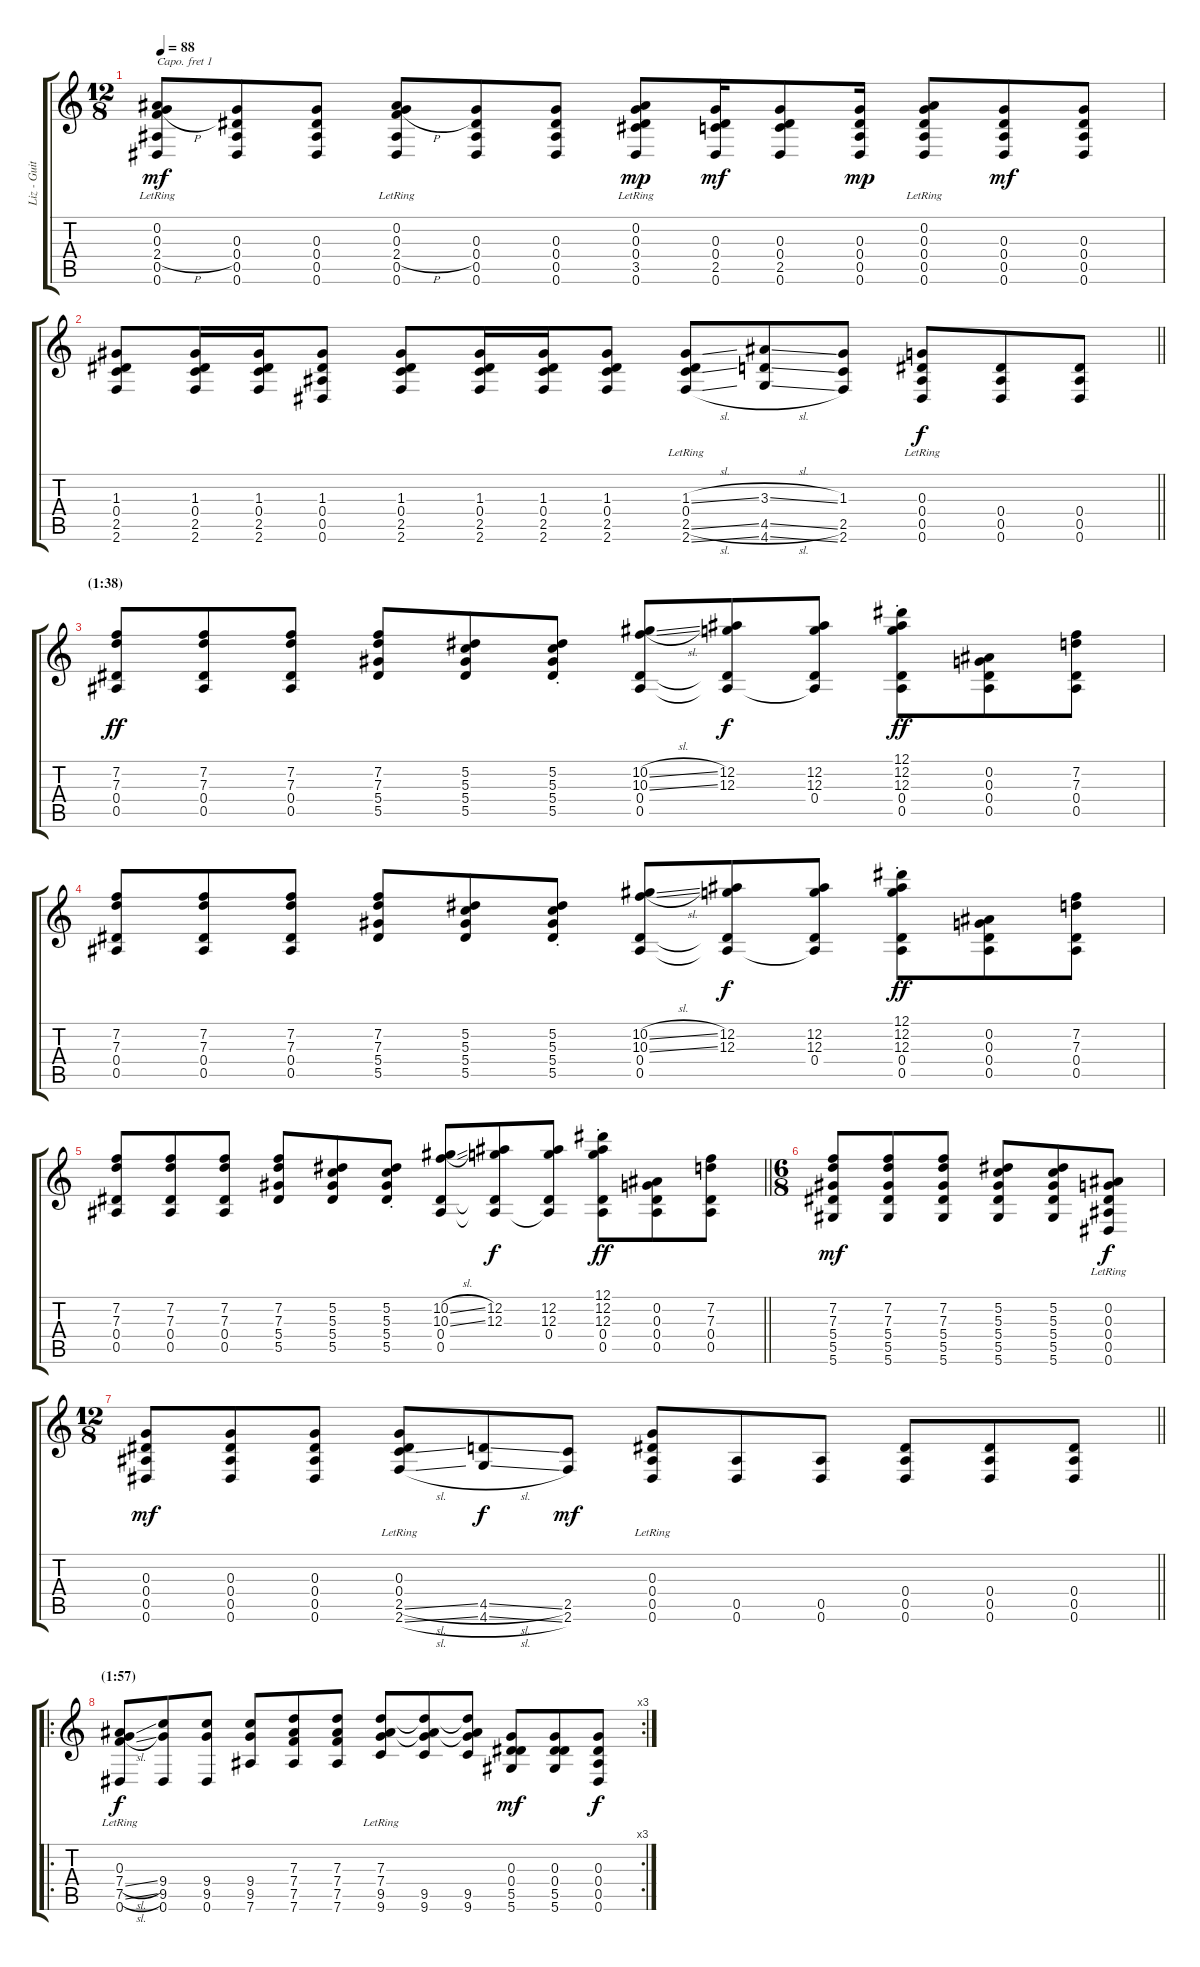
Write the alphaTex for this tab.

\track ("Liz - Guitar" "Liz - Guit") {instrument electricguitarclean}
\staff {score tabs}
\capo 1
\tuning (D4 A3 Gb3 D3 A2 D2) {hide}
\ts (12 8)
\tempo 88
\clef g2
\ks c
(0.2{lr} 0.3 2.4{h} 0.5 0.6).8{dy mf} (0.3 0.4 0.5 0.6).8 (0.3 0.4 0.5 0.6).8 (0.2{lr} 0.3 2.4{h} 0.5 0.6).8 (0.3 0.4 0.5 0.6).8 (0.3 0.4 0.5 0.6).8 (0.2{lr} 0.3 0.4 3.5 0.6).8{dy mp} (0.3 0.4 2.5 0.6).16{dy mf} (0.3 0.4 2.5 0.6).8 (0.3 0.4 0.5 0.6).16{dy mp} (0.2{lr} 0.3 0.4 0.5 0.6).8 (0.3 0.4 0.5 0.6).8{dy mf} (0.3 0.4 0.5 0.6).8 |
\barLineRight lightlight
(1.3 0.4 2.5 2.6).8 (1.3 0.4 2.5 2.6).16 (1.3 0.4 2.5 2.6).16 (1.3 0.4 0.5 0.6).8 (1.3 0.4 2.5 2.6).8 (1.3 0.4 2.5 2.6).16 (1.3 0.4 2.5 2.6).16 (1.3 0.4 2.5 2.6).8 (1.3{sl} 0.4{lr} 2.5{sl} 2.6{sl}).8 (3.3{sl} 4.5{sl} 4.6{sl}).8 (1.3 2.5 2.6).8 (0.3{lr} 0.4 0.5 0.6).8{dy f} (0.4 0.5 0.6).8 (0.4 0.5 0.6).8 |
\section ("" "(1:38)")
(7.2 7.3 0.4 0.5).8{dy ff} (7.2 7.3 0.4 0.5).8 (7.2 7.3 0.4 0.5).8 (7.2 7.3 5.4 5.5).8 (5.2 5.3 5.4 5.5).8 (5.2{st} 5.3{st} 5.4{st} 5.5).8 (10.2{sl} 10.3{sl} 0.4 0.5).8 (12.2 12.3 0.4{t} 0.5{t}).8{dy f} (12.2 12.3 0.4 0.5{t}).8 (12.1{st} 12.2{st} 12.3{st} 0.4 0.5).8{dy ff} (0.2 0.3 0.4 0.5).8 (7.2 7.3 0.4 0.5).8 |
(7.2 7.3 0.4 0.5).8 (7.2 7.3 0.4 0.5).8 (7.2 7.3 0.4 0.5).8 (7.2 7.3 5.4 5.5).8 (5.2 5.3 5.4 5.5).8 (5.2{st} 5.3{st} 5.4{st} 5.5).8 (10.2{sl} 10.3{sl} 0.4 0.5).8 (12.2 12.3 0.4{t} 0.5{t}).8{dy f} (12.2 12.3 0.4 0.5{t}).8 (12.1{st} 12.2{st} 12.3{st} 0.4 0.5).8{dy ff} (0.2 0.3 0.4 0.5).8 (7.2 7.3 0.4 0.5).8 |
\barLineRight lightlight
(7.2 7.3 0.4 0.5).8 (7.2 7.3 0.4 0.5).8 (7.2 7.3 0.4 0.5).8 (7.2 7.3 5.4 5.5).8 (5.2 5.3 5.4 5.5).8 (5.2{st} 5.3{st} 5.4{st} 5.5).8 (10.2{sl} 10.3{sl} 0.4 0.5).8 (12.2 12.3 0.4{t} 0.5{t}).8{dy f} (12.2 12.3 0.4 0.5{t}).8 (12.1{st} 12.2{st} 12.3{st} 0.4 0.5).8{dy ff} (0.2 0.3 0.4 0.5).8 (7.2 7.3 0.4 0.5).8 |
\ts (6 8)
(7.2 7.3 5.4 5.5 5.6).8{dy mf} (7.2 7.3 5.4 5.5 5.6).8 (7.2 7.3 5.4 5.5 5.6).8 (5.2 5.3 5.4 5.5 5.6).8 (5.2 5.3 5.4 5.5 5.6).8 (0.2{lr} 0.3 0.4 0.5 0.6).8{dy f} |
\ts (12 8)
\barLineRight lightlight
(0.3 0.4 0.5 0.6).8{dy mf} (0.3 0.4 0.5 0.6).8 (0.3 0.4 0.5 0.6).8 (0.3{lr} 0.4{lr} 2.5{sl} 2.6{sl}).8 (4.5{sl} 4.6{sl}).8{dy f} (2.5 2.6).8{dy mf} (0.3{lr} 0.4{lr} 0.5 0.6).8 (0.5 0.6).8 (0.5 0.6).8 (0.4 0.5 0.6).8 (0.4 0.5 0.6).8 (0.4 0.5 0.6).8 |
\ro
\rc 3
\section ("" "(1:57)")
(0.3{lr} 7.4{sl} 7.5{sl} 0.6).8{dy f} (9.4 9.5 0.6).8 (9.4 9.5 0.6).8 (9.4 9.5 7.6).8 (7.3 7.4 7.5 7.6).8 (7.3 7.4 7.5 7.6).8 (7.3{lr} 7.4{lr} 9.5 9.6).8 (7.3{t} 7.4{t} 9.5 9.6).8 (7.3{t} 7.4{t} 9.5 9.6).8 (0.3 0.4 5.5 5.6).8{dy mf} (0.3 0.4 5.5 5.6).8 (0.3 0.4 0.5 0.6).8{dy f}
